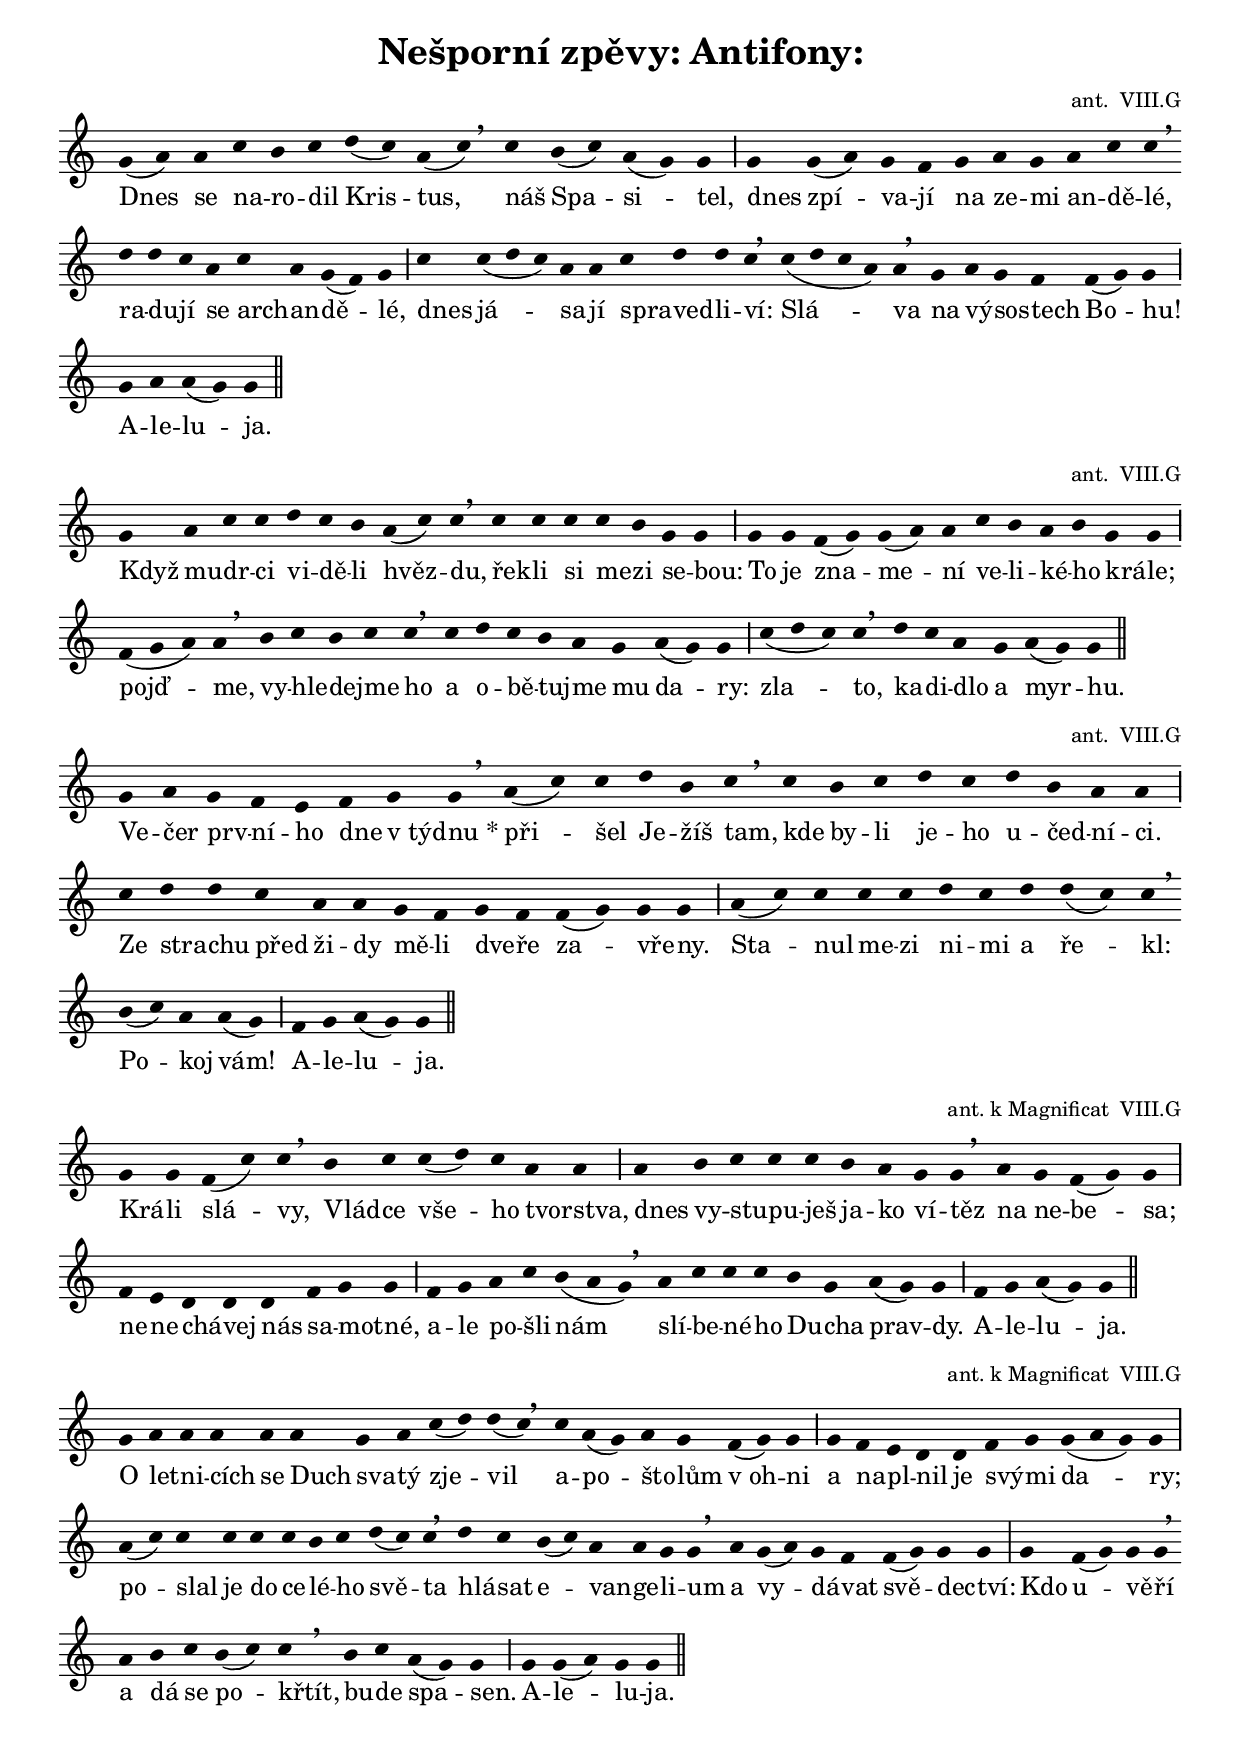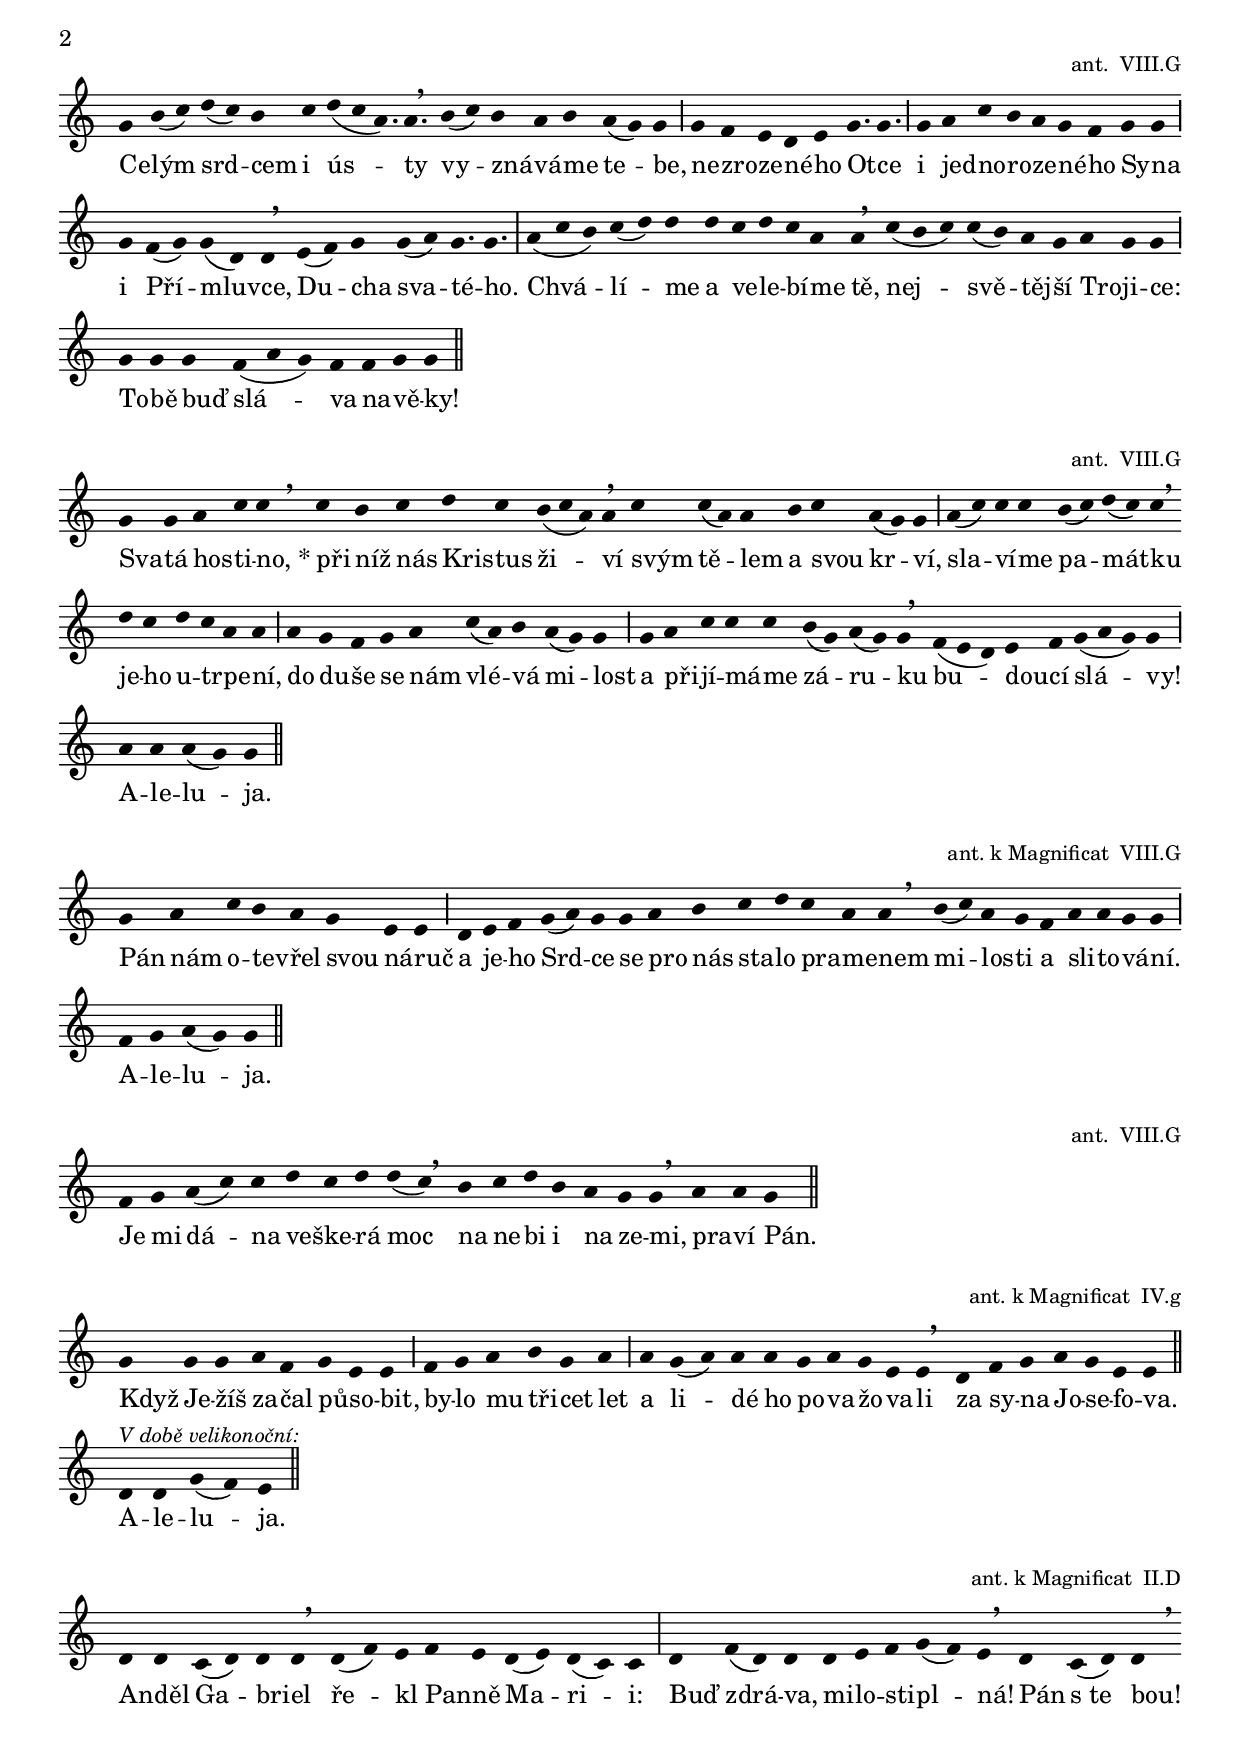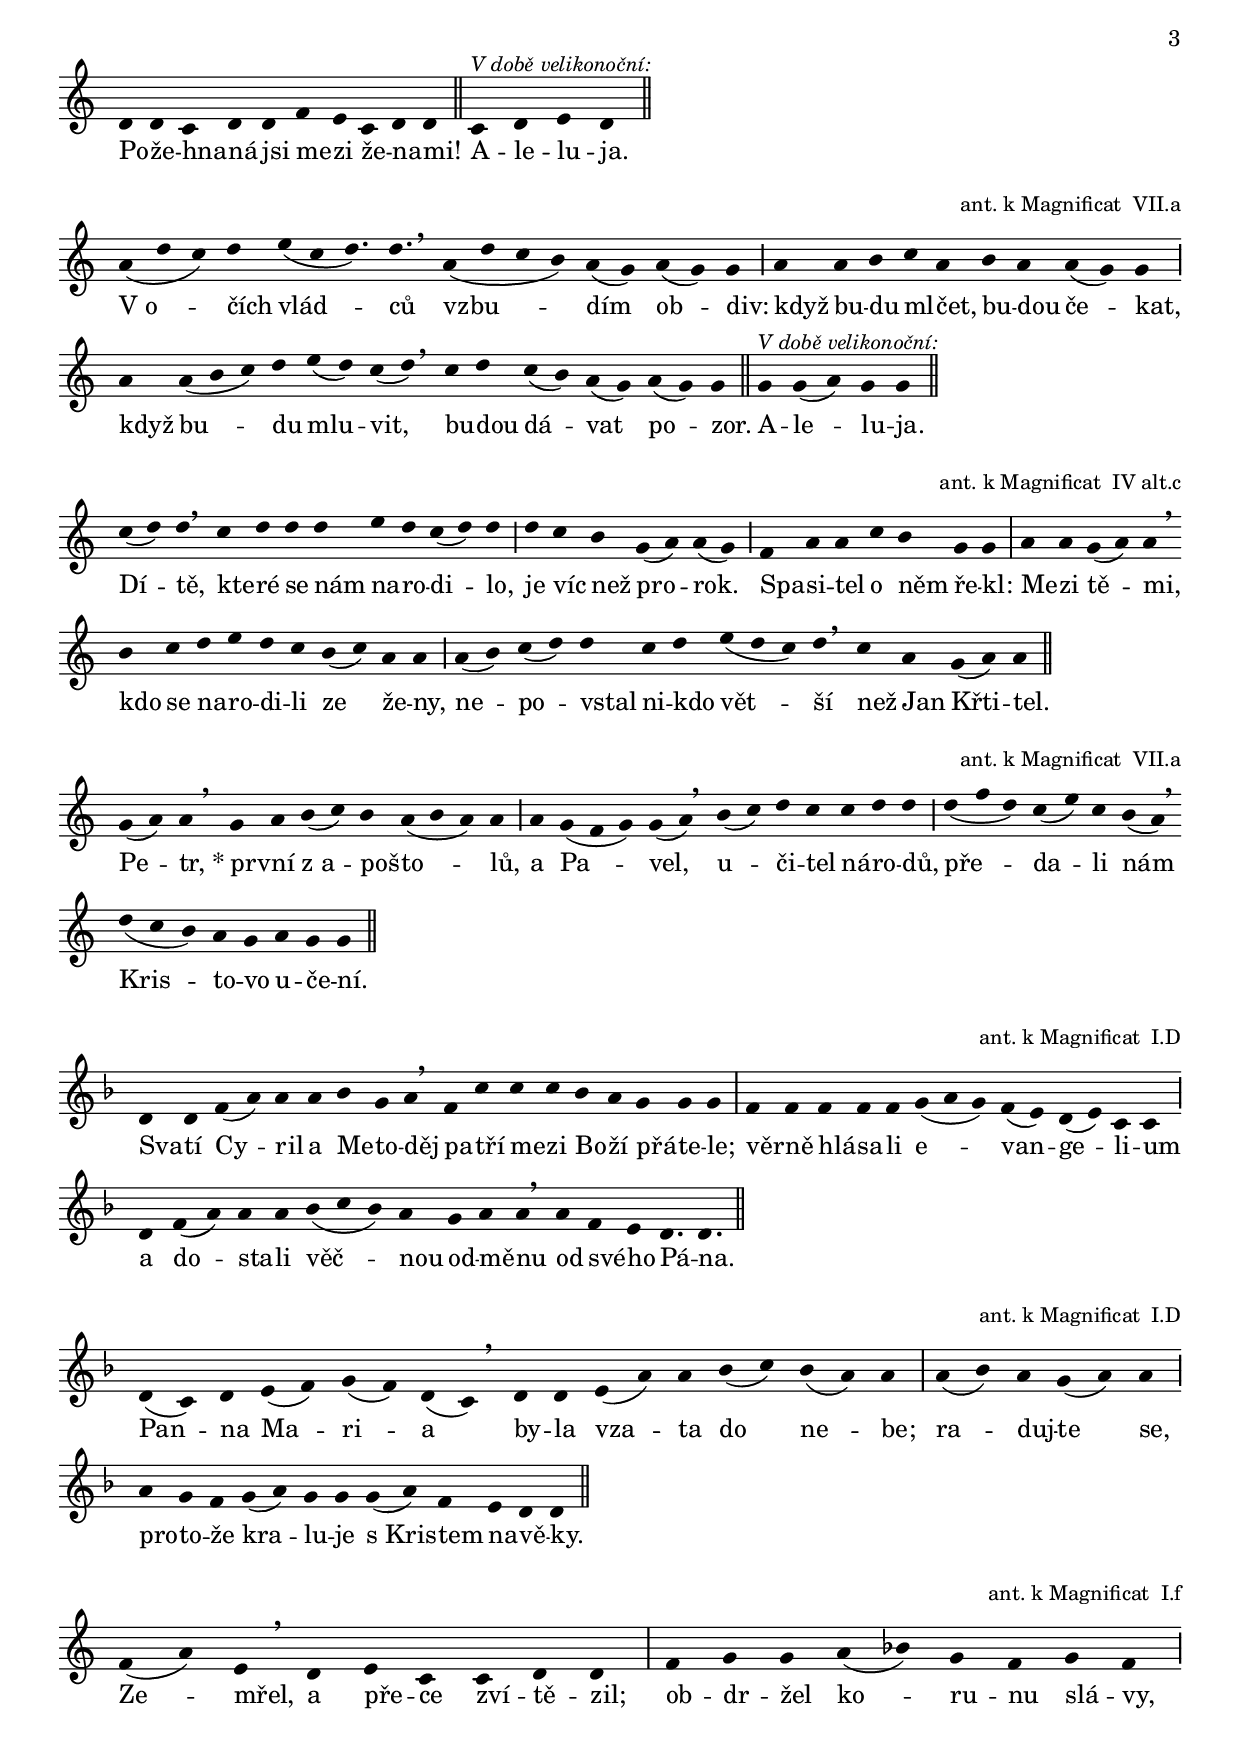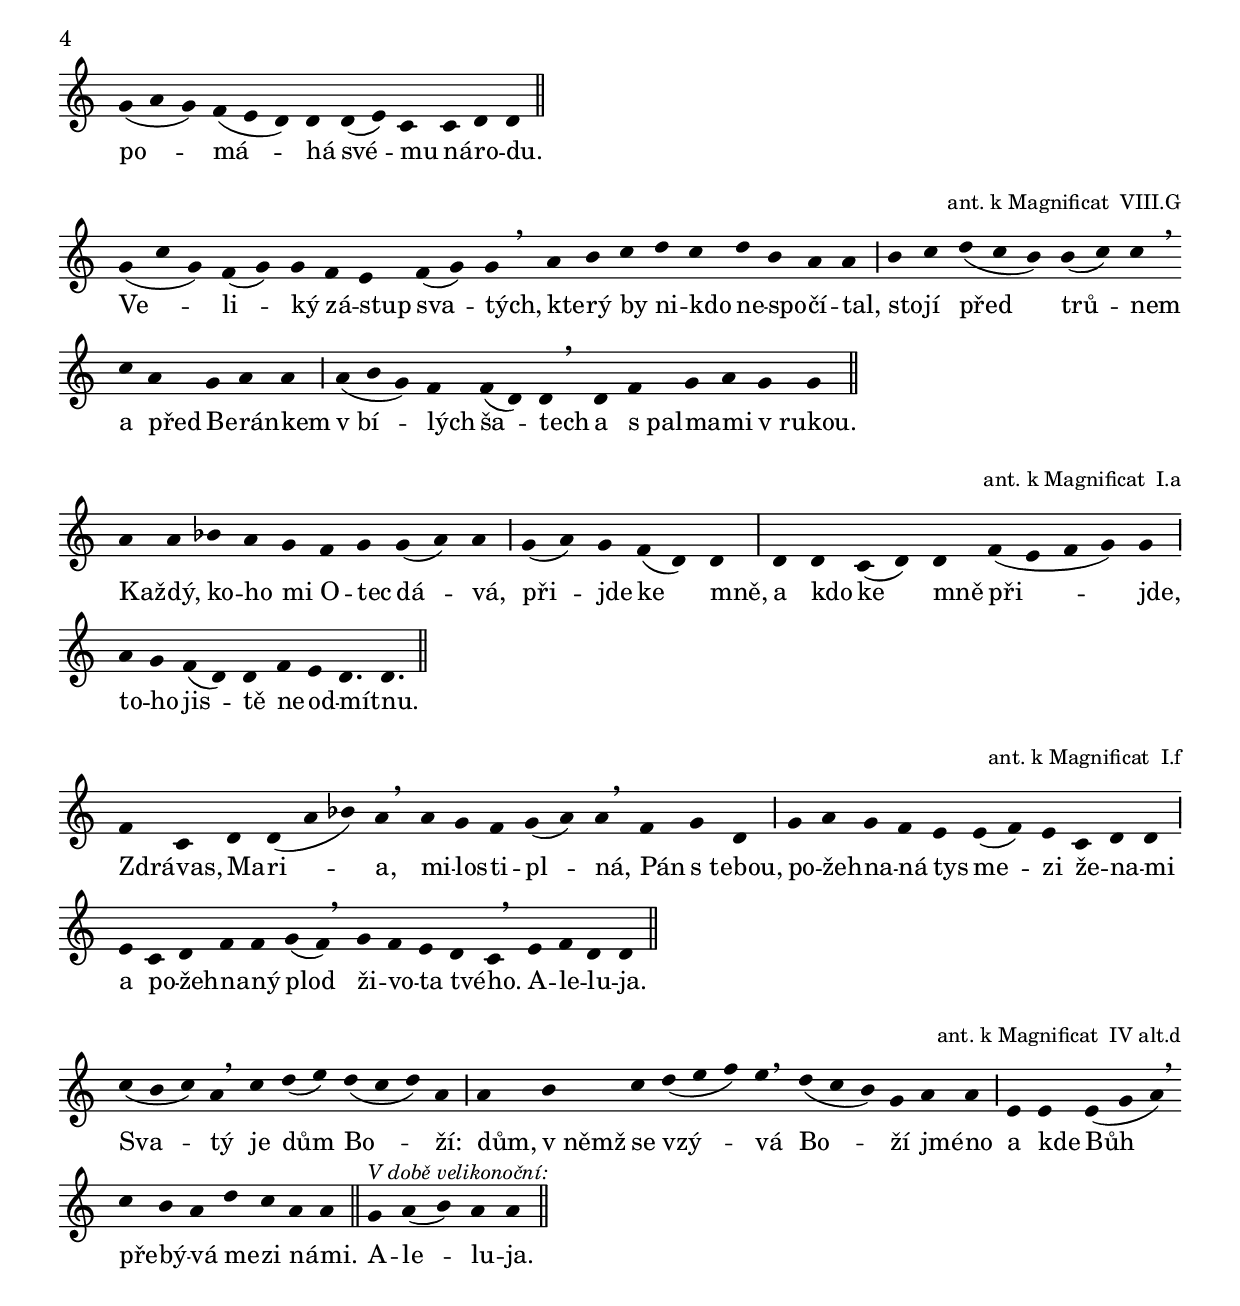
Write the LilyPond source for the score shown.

\version "2.15.37"

\header {
  title = "Nešporní zpěvy: Antifony:"
}

\include "spolecne_nespory.ly"
\include "../../dilyresponsorii.ly"

\score {
  \relative c'' {
    \choralniRezim
    g4( a) a c b c d( c) a( c) \barMin
    c b( c) a( g) g \barMaior

    g g( a) g f g a g a c c \barMin d d c a c a g( f) g \barMaior

    c c( d c) a a c d d c \barMin
    c( d c a) a \barMin g a g f f( g) g \barMaior
    g a a( g) g \barFinalis
  }
  \addlyrics {
    Dnes se na -- ro -- dil Kris -- tus, náš Spa -- si -- tel,

    dnes zpí -- va -- jí na ze -- mi an -- dě -- lé,
    ra -- du -- jí se arch -- an -- dě -- lé,

    dnes já -- sa -- jí spra -- ved -- li -- ví:
    Slá -- va na vý -- sos -- tech Bo -- hu!

    A -- le -- lu -- ja.
  }
  \header {
    quid = "ant."
    modus = "VIII"
    differentia = "G"
    psalmus = "Magnificat"
    id = "narozeni-antmag"
    piece = \markup {\sestavTitulek}
  }
}

\score {
  \relative c' {
    \choralniRezim

  }
  \addlyrics {
    Bla -- ho -- sla -- ve -- ný ži -- vot,
    kte -- rý tě no -- sil, Kris -- te,

    a bla -- ho -- sla -- ve -- né pr -- sy,
    kte -- ré ko -- ji -- ly te -- be,
    Pá -- na a Spa -- si -- te -- le svě -- ta.

    A -- le -- lu -- ja.
  }
  \header {
    quid = "ant."
    modus = "II"
    differentia = "D"
    psalmus = "Magnificat"
    id = "mb-antmag"
    piece = \markup {\sestavTitulek}
  }
}

\score {
  \relative c'' {
    \choralniRezim
    g4 a c c d c b a( c) c \barMin
    c c c c b g g \barMaior

    g g f( g) g( a) a c b a b g g \barMaior
    f( g a) a \barMin
    b c b c c \barMin
    c d c b a g a( g) g \barMaior

    c( d c) c \barMin d c a g a( g) g \barFinalis
  }
  \addlyrics {
    Když mu -- dr -- ci vi -- dě -- li hvěz -- du,
    řek -- li si me -- zi se -- bou:
    To je zna -- me -- ní ve -- li -- ké -- ho krá -- le;
    pojď -- me,
    vy -- hle -- dej -- me ho
    a o -- bě -- tuj -- me mu da -- ry:
    zla -- to,
    ka -- di -- dlo a myr -- hu.
  }
  \header {
    quid = "ant."
    modus = "VIII"
    differentia = "G"
    psalmus = "Magnificat"
    id = "zjeveni-antmag"
    piece = \markup {\sestavTitulek}
  }
}

\score {
  \relative c'' {
    \choralniRezim
    g4 a g f e f g g \barMin
    a( c) c d b c \barMin c b c d c d b a a \barMaior
    c d d c a a g f g f f( g) g g \barMaior
    a( c) c c c d c d d( c) c \barMin
    b( c) a a( g) \barMaior
    f g a( g) g \barFinalis
  }
  \addlyrics {
    Ve -- čer prv -- ní -- ho dne v_týd -- nu_*
    při -- šel Je -- žíš tam,
    kde by -- li je -- ho u -- čed -- ní -- ci.
    Ze stra -- chu před ži -- dy mě -- li dve -- ře za -- vře -- ny.

    Sta -- nul me -- zi ni -- mi a ře -- kl:
    Po -- koj vám!

    A -- le -- lu -- ja.
  }
  \header {
    quid = "ant."
    quidbreve = "ant."
    modus = "VIII"
    differentia = "G"
    psalmus = ""
    id = "zmrtvychvstani-antmag"
    piece = \markup {\sestavTitulekBezZalmu}
  }
}

\score {
  \relative c'' {
    \choralniRezim
    g4 g f( c') c \barMin
    b c c( d) c a a \barMaior
    a b c c c b a g g \barMin a g f( g) g \barMax

    f e d d d f g g \barMaior
    f g a c b( a g) \barMin a c c c b g a( g) g \barMaior

    f g a( g) g \barFinalis
  }
  \addlyrics {
    Krá -- li slá -- vy,
    Vlád -- ce vše -- ho tvor -- stva,
    dnes vy -- stu -- pu -- ješ
    ja -- ko ví -- těz na ne -- be -- sa;

    ne -- ne -- chá -- vej nás sa -- mot -- né,
    a -- le po -- šli nám slí -- be -- né -- ho Du -- cha prav -- dy.
    A -- le -- lu -- ja.
  }
  \header {
    quid = "ant. k Magnificat"
    modus = "VIII"
    differentia = "G"
    psalmus = ""
    id = "nanebevstoupeni-antmag"
    piece = \markup {\sestavTitulekBezZalmu}
  }
}

\score {
  \relative c'' {
    \choralniRezim
    g4 a a a a a g a c( d) d( c) \barMin
    c a( g) a g f( g) g \barMaior
    g f e d d f g g( a g) g \barMax

    a( c) c c c c b c d( c) c \barMin
    d c b( c) a a g g \barMin
    a g( a) g f f( g) g g \barMax

    g f( g) g g \barMin a b c b( c) c \barMin
    b c a( g) g \barMaior

    g g( a) g g \barFinalis
  }
  \addlyrics {
    O let -- ni -- cích se Duch sva -- tý zje -- vil
    a -- po -- što -- lům v_oh -- ni
    a na -- pl -- nil je
    svý -- mi da -- ry;

    po -- slal je do ce -- lé -- ho svě -- ta
    hlá -- sat e -- van -- ge -- li -- um
    a vy -- dá -- vat svě -- dec -- tví:

    Kdo u -- vě -- ří a dá se po -- křtít,
    bu -- de spa -- sen.

    A -- le -- lu -- ja.
  }
  \header {
    quid = "ant. k Magnificat"
    modus = "VIII"
    differentia = "G"
    psalmus = ""
    id = "seslani-antmag"
    piece = \markup {\sestavTitulekBezZalmu}
  }
}

\score {
  \relative c'' {
    \choralniRezim
    g4 b( c) d( c) b c d( c a4.) a \barMin
    b4( c) b a b a( g) g \barMaior
    g f e d e g4. g \barMaior
    g4 a c b a g f g g \barMaior
    g f( g) g( d) d \barMin e( f) g g( a) g4. g \barMax

    a4( c b) c( d) d d c d c a a \barMin
    c( b c) c( b) a g a g g \barMaior
    g g g f( a g) f f g g \barFinalis
  }
  \addlyrics {
    Ce -- lým srd -- cem i ús -- ty
    vy -- zná -- vá -- me te -- be,
    ne -- zro -- ze -- né -- ho Ot -- ce
    i jed -- no -- ro -- ze -- né -- ho Sy -- na
    i Pří -- mluv -- ce, Du -- cha sva -- té -- ho.

    Chvá -- lí -- me a ve -- le -- bí -- me tě,
    nej -- svě -- těj -- ší Tro -- ji -- ce:
    To -- bě buď slá -- va na -- vě -- ky!
  }
  \header {
    quid = "ant."
    modus = "VIII"
    differentia = "G"
    psalmus = ""
    id = "trojice-antmag"
    piece = \markup {\sestavTitulekBezZalmu}
  }
}

\score {
  \relative c'' {
    \choralniRezim
    g4 g a c c \barMin
    c b c d c b( c a) a \barMin c c( a) a b c a( g) g \barMaior
    a( c) c c b( c) d( c) c \barMin d c d c a a \barMaior
    a g f g a c( a) b a( g) g \barMaior
    g a c c c b( g) a( g) g \barMin f( e d) e f g( a g) g \barMaior
    a a a( g) g \barFinalis
  }
  \addlyrics {
    Sva -- tá hos -- ti -- no,_*
    při níž nás Kris -- tus ži -- ví svým tě -- lem a svou kr -- ví,
    sla -- ví -- me pa -- mát -- ku je -- ho u -- tr -- pe -- ní,
    do du -- še se nám vlé -- vá mi -- lost
    a při -- jí -- má -- me zá -- ru -- ku bu -- dou -- cí slá -- vy!
    A -- le -- lu -- ja.
  }
  \header {
    quid = "ant."
    modus = "VIII"
    differentia = "G"
    psalmus = ""
    id = "tela-antmag"
    piece = \markup {\sestavTitulekBezZalmu}
  }
}

\score {
  \relative c'' {
    \choralniRezim
    g a c b a g e e \barMaior
    d e f g( a) g g a b c d c a a \barMin
    b( c) a g f a a g g \barMaior
    f g a( g) g \barFinalis
  }
  \addlyrics {
    Pán nám o -- tev -- řel svou ná -- ruč
    a je -- ho Srd -- ce se pro nás sta -- lo pra -- me -- nem
    mi -- los -- ti a sli -- to -- vá -- ní.
    A -- le -- lu -- ja.
  }
  \header {
    quid = "ant. k Magnificat"
    modus = "VIII"
    differentia = "G"
    psalmus = ""
    id = "srdce-antmag"
    piece = \markup {\sestavTitulekBezZalmu}
  }
}

\score {
  \relative c' {
    \choralniRezim
    f4 g a( c) c d c d d( c) \barMin
    b c d b a g g \barMin
    a a g \barFinalis
  }
  \addlyrics {
    Je mi dá -- na veš -- ke -- rá moc
    na ne -- bi i na ze -- mi,
    pra -- ví Pán.
  }
  \header {
    quid = "ant."
    modus = "VIII"
    differentia = "G"
    psalmus = "Magnificat"
    id = "krale-antmag"
    piece = \markup {\sestavTitulekBezZalmu}
  }
}

\score {
  \relative c'' {
    \choralniRezim
    g4 g g a f g e e \barMaior
    f g a b g a \barMaior
    a g( a) a a g a g e e \barMin
    d f g a g e e \barFinalis

    d^\markup\rubrVelikAleluja d g( f) e \barFinalis
  }
  \addlyrics {
    Když Je -- žíš za -- čal pů -- so -- bit,
    by -- lo mu tři -- cet let
    a li -- dé ho po -- va -- žo -- va -- li
    za sy -- na Jo -- se -- fo -- va.

    A -- le -- lu -- ja.
  }
  \header {
    quid = "ant. k Magnificat"
    modus = "IV"
    differentia = "g"
    psalmus = ""
    id = "josef-antmag"
    piece = \markup {\sestavTitulekBezZalmu}
  }
}

\score {
  \relative c' {
    \choralniRezim
    d4 d c( d) d d \barMin d( f) e f e d( e) d( c) c \barMax

    d4 f( d) d
    d e f g( f) e \barMin
    d c( d) d \barMin
    d d c d d f e c d d \barFinalis

    c^\markup\rubrVelikAleluja d e d \barFinalis
  }
  \addlyrics {
    An -- děl Ga -- bri -- el ře -- kl Pan -- ně Ma -- ri -- i:

    Buď zdrá -- va, mi -- lo -- sti -- pl -- ná!
    Pán s_te bou!
    Po -- že -- hna -- ná jsi me -- zi že -- na -- mi!

    A -- le -- lu -- ja.
  }
  \header {
    quid = "ant. k Magnificat"
    modus = "II"
    differentia = "D"
    psalmus = "zvestovani-antmag"
    piece = \markup {\sestavTitulekBezZalmu}
  }
}

\score {
  \relative c'' {
    \choralniRezim
    a4( d c) d e( c d4.) d \barMin a4( d c b) a( g) a( g) g \barMaior
    a a b c a b a a( g) g \barMaior
    a a( b c) d e( d) c( d) \barMin c d c( b) a( g) a( g) g \barFinalis

    g^\markup\rubrVelikAleluja g( a) g g \barFinalis
  }
  \addlyrics {
    V_o -- čích vlád -- ců vzbu -- dím ob -- div:
    když bu -- du ml -- čet, bu -- dou če -- kat,
    když bu -- du mlu -- vit, bu -- dou dá -- vat po -- zor.

    A -- le -- lu -- ja.
  }
  \header {
    quid = "ant. k Magnificat"
    modus = "VII"
    differentia = "a"
    psalmus = ""
    id = "nepomuk-antmag"
    piece = \markup {\sestavTitulekBezZalmu}
  }
}

\score {
  \relative c'' {
    \choralniRezim
    c( d) d \barMin c d d d e d c( d) d \barMaior
    d c b g( a) a( g) \barMaior

    f a a c b g g \barMax

    a a g( a) a \barMin
    b c d e d c b( c) a a \barMaior
    a( b) c( d) d c d e( d c) d \barMin
    c a g( a) a \barFinalis
  }
  \addlyrics {
    Dí -- tě, kte -- ré se nám na -- ro -- di -- lo,
    je víc než pro -- rok.

    Spa -- si -- tel o něm ře -- kl:

    Me -- zi tě -- mi,
    kdo se na -- ro -- di -- li ze že -- ny,
    ne -- po -- vstal ni -- kdo vět -- ší
    než Jan Křti -- tel.
  }
  \header {
    quid = "ant. k Magnificat"
    modus = "IV alt"
    differentia = "c"
    psalmus = ""
    id = "krtitel-antmag"
    piece = \markup {\sestavTitulekBezZalmu}
  }
}

\score {
  \relative c'' {
    \choralniRezim
    g4( a) a \barMin g a b( c) b a( b a) a \barMaior
    a g( f g) g( a) \barMin b( c) d c c d d \barMaior
    d( f d) c( e) c b( a) \barMin d( c b) a g a g g \barFinalis
  }
  \addlyrics {
    Pe -- tr,_* prv -- ní z_a -- poš -- to -- lů,
    a Pa -- vel, u -- či -- tel ná -- ro -- dů,
    pře -- da -- li nám Kris -- to -- vo u -- če -- ní.
  }
  \header {
    quid = "ant. k Magnificat"
    modus = "VII"
    differentia = "a"
    psalmus = ""
    id = "pp-antmag"
    piece = \markup {\sestavTitulekBezZalmu}
  }
}

\score {
  \relative c' {
    \choralniRezim
    \key f \major
    d4 d f( a) a a bes g a \barMin
    f c' c c bes a g g g \barMax
    f f f f f g( a g) f( e) d( e) c c \barMaior
    d f( a) a a bes( c bes) a g a a \barMin
    a f e d4. d \barFinalis
  }
  \addlyrics {
    Sva -- tí Cy -- ril a Me -- to -- děj
    pa -- tří me -- zi Bo -- ží přá -- te -- le;
    věr -- ně hlá -- sa -- li e -- van -- ge -- li -- um
    a do -- sta -- li věč -- nou od -- mě -- nu
    od své -- ho Pá -- na.
  }
  \header {
    quid = "ant. k Magnificat"
    modus = "I"
    differentia = "D"
    psalmus = ""
    id = "2ne-amag"
    piece = \markup {\sestavTitulekBezZalmu}
  }
}

\score {
  \relative c' {
    \choralniRezim
    \key f \major
    d4( c) d e( f) g( f) d( c) \barMin d d e( a) a bes( c) bes( a) a \barMax
    a( bes) a g( a) a \barMaior
    a g f g( a) g g g( a) f e d d \barFinalis
  }
  \addlyrics {
    Pan -- na Ma -- ri -- a by -- la vza -- ta do ne -- be;
    ra -- duj -- te se,
    pro -- to -- že kra -- lu -- je s_Kris -- tem na -- vě -- ky.
  }
  \header {
    quid = "ant. k Magnificat"
    modus = "I"
    differentia = "D"
    psalmus = "Magnificat"
    id = "nanebevzeti-antmag"
    piece = \markup {\sestavTitulekBezZalmu}
  }
}

\score {
  \relative c' {
    \choralniRezim
    f4( a) e \barMin d e c c d d \barMax
    f g g a( bes) g f g f \barMaior
    g( a g) f( e d) d d( e) c c d d \barFinalis
  }
  \addlyrics {
    Ze -- mřel, a pře -- ce zví -- tě -- zil;
    ob -- dr -- žel ko -- ru -- nu slá -- vy,
    po -- má -- há své -- mu ná -- ro -- du.
  }
  \header {
    quid = "ant. k Magnificat"
    modus = "I"
    differentia = "f"
    psalmus = ""
    id = "vaclav-antmag"
    piece = \markup {\sestavTitulekBezZalmu}
  }
}

\score {
  \relative c'' {
    \choralniRezim
    g4( c g) f( g) g f e f( g) g \barMin
    a b c d c d b a a \barMaior
    b c d( c b) b( c) c \barMin c a g a a \barMaior
    a( b g) f f( d) d \barMin d f g a g g \barFinalis
  }
  \addlyrics {
    Ve -- li -- ký zá -- stup sva -- tých,
    kte -- rý by ni -- kdo ne -- spo -- čí -- tal,
    sto -- jí před trů -- nem a před Be -- rán -- kem
    v_bí -- lých ša -- tech a s_pal -- ma -- mi v_ru -- kou.
  }
  \header {
    quid = "ant. k Magnificat"
    modus = "VIII"
    differentia = "G"
    psalmus = ""
    id = "vsichni-antmag"
    piece = \markup {\sestavTitulekBezZalmu}
  }
}

\score {
  \relative c'' {
    \choralniRezim
    a4 a bes a g f g g( a) a \barMaior
    g( a) g f( d) d \barMax
    d d c( d) d f( e f g) g \barMaior
    a g f( d) d f e d4. d \barFinalis
  }
  \addlyrics {
    Kaž -- dý, ko -- ho mi O -- tec dá -- vá,
    při -- jde ke mně,
    a kdo ke mně při -- jde,
    to -- ho jis -- tě ne -- od -- mít -- nu.
  }
  \header {
    quid = "ant. k Magnificat"
    modus = "I"
    differentia = "a"
    psalmus = ""
    id = "zemreli-antmag"
    piece = \markup {\sestavTitulekBezZalmu}
  }
}

\score {
  \relative c' {
    \choralniRezim
    f4 c d d( a' bes) a \barMin a g f g( a) a \barMin
    f g d \barMaior

    g a g f e e( f) e c d d \barMaior
    e c d f f g( f) \barMin g f e d c \barMin
    e f d d \barFinalis
  }
  \addlyrics {
    Zdrá -- vas, Ma -- ri -- a, mi -- los -- ti -- pl -- ná,
    Pán s_te -- bou,

    po -- žeh -- na -- ná tys me -- zi že -- na -- mi
    a po -- žeh -- na -- ný plod ži -- vo -- ta tvé -- ho.
    A -- le -- lu -- ja.
  }
  \header {
    quid = "ant. k Magnificat"
    modus = "I"
    differentia = "f"
    psalmus = ""
    id = "neposkvrnena-antmag"
    piece = \markup {\sestavTitulekBezZalmu}
  }
}

\score {
  \relative c'' {
    \choralniRezim
    c4( b c) a \barMin c d( e) d( c d) a \barMaior
    a b c d( e f) e \barMin d( c b) g a a \barMaior
    e e e( g a) \barMin c b a d c a a \barFinalis

    g^\markup\rubrVelikAleluja a( b) a a \barFinalis
  }
  \addlyrics {
    Sva -- tý je dům Bo -- ží:
    dům, v_němž se vzý -- vá Bo -- ží jmé -- no
    a kde Bůh pře -- bý -- vá me -- zi ná -- mi.

    A -- le -- lu -- ja.
  }
  \header {
    quid = "ant. k Magnificat"
    modus = "IV alt"
    differentia = "d"
    psalmus = ""
    id = "kostel-antmag"
    piece = \markup {\sestavTitulekBezZalmu}
  }
}
